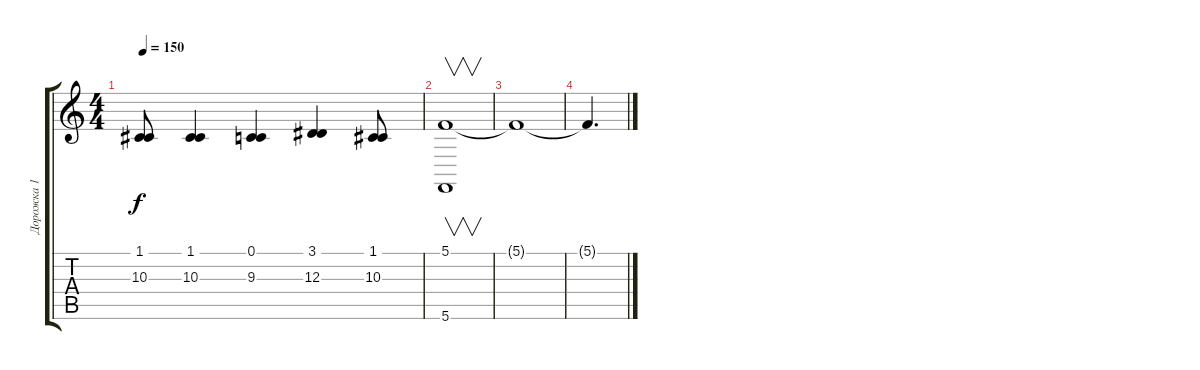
\track ("Дорожка 1" "Дорожка 1") {instrument electricgrandpiano}
\staff {score tabs}
\tuning (C4 G3 Eb3 Bb2 F2 C2) {hide}
\ts (4 4)
\tempo 150
\clef g2
\ks c
(1.1 10.3).8{dy f} (1.1 10.3).4 (0.1 9.3).4 (3.1 12.3).4 (1.1 10.3).8 |
(5.1 5.6).1{v} |
5.1{t}.1 |
5.1{t}.4{d}
